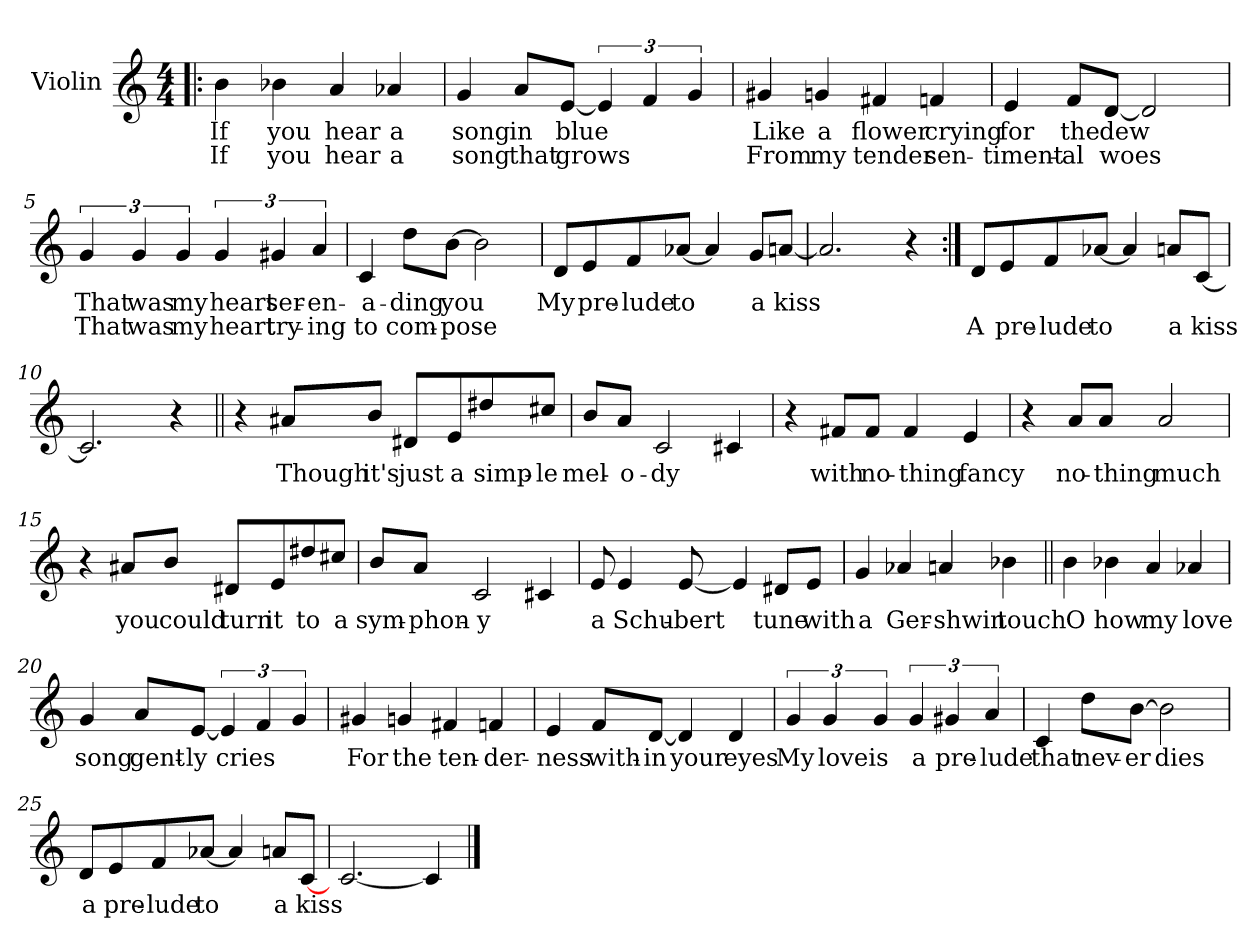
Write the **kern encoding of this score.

**kern	**text	**text
*part1	*part1	*part1
*staff1	*staff1	*staff1
*I"Violin	*	*
*I'Vln	*	*
*M4/4	*	*
=1!|:	=1!|:	=1!|:
4b\	If	If
4b-X\	you	you
4a/	hear	hear
4a-X/	a	a
=2	=2	=2
4g/	song	song
8a/L	in	that
[8e/J	blue	grows
6e/]	.	.
6f/	.	.
6g/	.	.
=3	=3	=3
4g#X/	Like	From
4gn/	a	my
4f#X/	flower	tender
4fn/	crying	sen-
!!LO:LB:g=z
=4	=4	=4
4e/	for	-timent-
8f/L	the	-al
[8d/J	dew	woes
2d/]	.	.
=5	=5	=5
6g/	That	That
6g/	was	was
6g/	my	my
6g/	heart	heart
6g#X/	ser-	try-
6a/	-en-	-ing
=6	=6	=6
4c/	-a-	to
8dd\L	-ding	com-
[8b\J	you	-pose
2b\]	.	.
!!LO:LB:g=z
=7	=7	=7
8d/L	My	.
8e/	pre-	.
8f/	-lude	.
[8a-X/J	to	.
4a-/]	.	.
8g/L	a	.
[8an/J	kiss	.
=8	=8	=8
2.a/]	.	.
4r	.	.
=9:|!	=9:|!	=9:|!
8d/L	.	A
8e/	.	pre-
8f/	.	-lude
[8a-X/J	.	to
4a-/]	.	.
8an/L	.	a
[8c/J	.	kiss
=10	=10	=10
2.c/]	.	.
4r	.	.
!!LO:LB:g=z
=11||	=11||	=11||
4r	.	.
8a#X/L	Though	.
8b/J	it's	.
8d#X/L	just	.
8e/	a	.
8dd#X/	simp-	.
8cc#X/J	-le	.
=12	=12	=12
8b/L	mel-	.
8a/J	-o-	.
2c/	-dy	.
4c#X/	.	.
=13	=13	=13
4r	.	.
8f#X/L	with	.
8f#/J	no-	.
4f#/	-thing	.
4e/	fancy	.
=14	=14	=14
4r	.	.
8a/L	no-	.
8a/J	-thing	.
2a/	much	.
!!LO:LB:g=z
=15	=15	=15
4r	.	.
8a#X/L	you	.
8b/J	could	.
8d#X/L	turn	.
8e/	it	.
8dd#X/	to	.
8cc#X/J	a	.
=16	=16	=16
8b/L	sym-	.
8a/J	-phon-	.
2c/	-y	.
4c#X/	.	.
=17	=17	=17
8e/	a	.
4e/	Schu-	.
[8e/	-bert	.
4e/]	.	.
8d#X/L	tune	.
8e/J	with	.
=18	=18	=18
4g/	a	.
4a-X/	Ger-	.
4an/	-shwin	.
4b-X\	touch	.
!!LO:LB:g=z
=19||	=19||	=19||
4b\	O	.
4b-X\	how	.
4a/	my	.
4a-X/	love	.
=20	=20	=20
4g/	song	.
8a/L	gent-	.
[8e/J	-ly	.
6e/]	cries	.
6f/	.	.
6g/	.	.
=21	=21	=21
4g#X/	For	.
4gn/	the	.
4f#X/	ten-	.
4fn/	-der-	.
=22	=22	=22
4e/	-ness	.
8f/L	with-	.
[8d/J	-in	.
4d/]	your	.
4d/	eyes	.
!!LO:LB:g=z
=23	=23	=23
6g/	My	.
6g/	love	.
6g/	is	.
6g/	a	.
6g#X/	pre-	.
6a/	-lude	.
=24	=24	=24
4c/	that	.
8dd\L	nev-	.
[8b\J	-er	.
2b\]	dies	.
=25	=25	=25
8d/L	a	.
8e/	pre-	.
8f/	-lude	.
[8a-X/J	to	.
4a-/]	.	.
8an/L	a	.
[8c/J	kiss	.
=26	=26	=26
[2.c/	.	.
4c/]	.	.
==	==	==
*-	*-	*-
